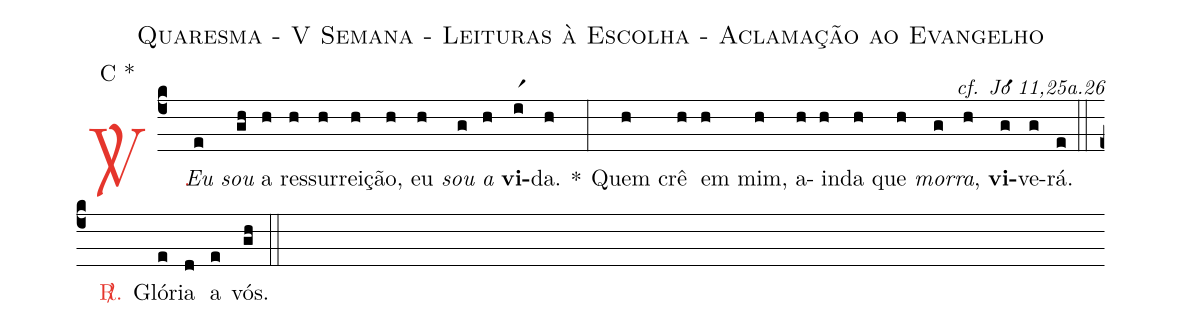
name: Quaresma - V Semana - Leituras à Escolha - Aclamação ao Evangelho;
mode: C *;
commentary: cf. Jo 11,25a.26;
%%
(c4)

<c><sp>V/</sp>.</c>() <i>Eu</i>(e) <i>sou</i>(gh) a(h) res(h)sur(h)rei(h)ção,(h) eu(h) <i>sou</i>(g) <i>a</i>(h) <b>vi</b>(ir1)da.(h) *(:)
Quem(h) crê(h) em(h) mim,(h) a(h)in(h)da(h) que(h) <i>mor</i>(g)<i>ra</i>,(h) <b>vi</b>(gr1)ve(g)rá.(e)

(::)

<c><sp>R/</sp>.</c>() Gló(e)ria(d) a(e) vós.(gh)

(::)
